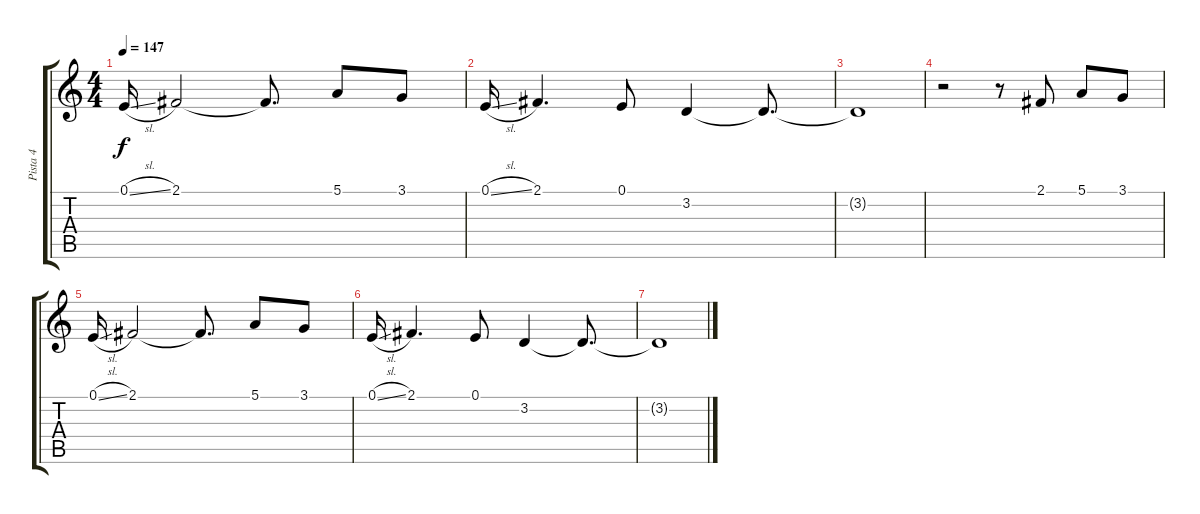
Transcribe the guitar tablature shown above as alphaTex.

\track ("Pista 4" "Pista 4") {instrument altosax}
\staff {score tabs}
\tuning (E4 B3 G3 D3 A2 E2) {hide}
\ts (4 4)
\tempo 147
\clef g2
\ks c
0.1{sl}.16{dy f} 2.1.2 2.1{t}.8{d} 5.1.8 3.1.8 |
0.1{sl}.16 2.1.4{d} 0.1.8 3.2.4 3.2{t}.8{d} |
3.2{t}.1 |
r.2 r.8 2.1.8 5.1.8 3.1.8 |
0.1{sl}.16 2.1.2 2.1{t}.8{d} 5.1.8 3.1.8 |
0.1{sl}.16 2.1.4{d} 0.1.8 3.2.4 3.2{t}.8{d} |
3.2{t}.1
